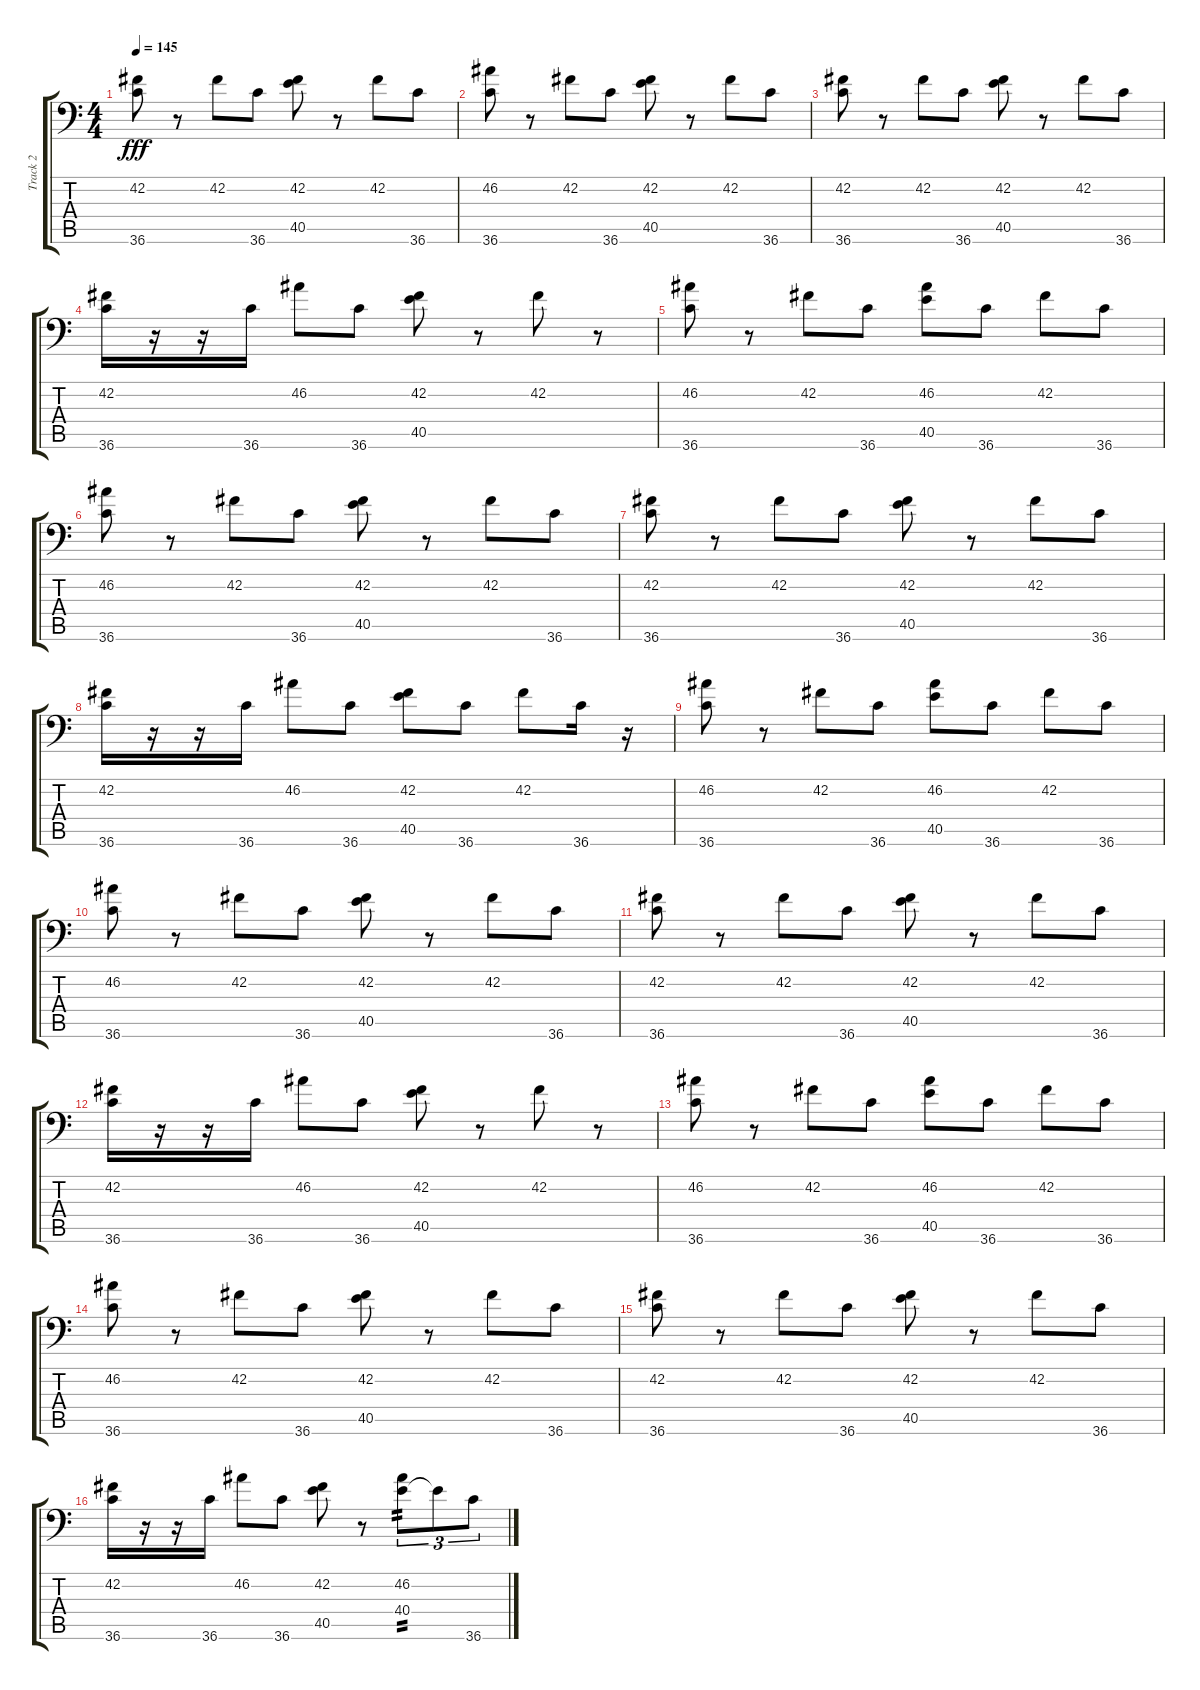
\track ("Track 2" "Track 2") {instrument acousticgrandpiano}
\staff {score tabs}
\tuning (C-1 C-1 C-1 C-1 C-1 C-1) {hide}
\ts (4 4)
\tempo 145
\clef f4
\ks c
(42.2 36.6).8{dy fff} r.8 42.2.8 36.6.8 (42.2 40.5).8 r.8 42.2.8 36.6.8 |
(46.2 36.6).8 r.8 42.2.8 36.6.8 (42.2 40.5).8 r.8 42.2.8 36.6.8 |
(42.2 36.6).8 r.8 42.2.8 36.6.8 (42.2 40.5).8 r.8 42.2.8 36.6.8 |
(42.2 36.6).16 r.16 r.16 36.6.16 46.2.8 36.6.8 (42.2 40.5).8 r.8 42.2.8 r.8 |
(46.2 36.6).8 r.8 42.2.8 36.6.8 (46.2 40.5).8 36.6.8 42.2.8 36.6.8 |
(46.2 36.6).8 r.8 42.2.8 36.6.8 (42.2 40.5).8 r.8 42.2.8 36.6.8 |
(42.2 36.6).8 r.8 42.2.8 36.6.8 (42.2 40.5).8 r.8 42.2.8 36.6.8 |
(42.2 36.6).16 r.16 r.16 36.6.16 46.2.8 36.6.8 (42.2 40.5).8 36.6.8 42.2.8 36.6.16 r.16 |
(46.2 36.6).8 r.8 42.2.8 36.6.8 (46.2 40.5).8 36.6.8 42.2.8 36.6.8 |
(46.2 36.6).8 r.8 42.2.8 36.6.8 (42.2 40.5).8 r.8 42.2.8 36.6.8 |
(42.2 36.6).8 r.8 42.2.8 36.6.8 (42.2 40.5).8 r.8 42.2.8 36.6.8 |
(42.2 36.6).16 r.16 r.16 36.6.16 46.2.8 36.6.8 (42.2 40.5).8 r.8 42.2.8 r.8 |
(46.2 36.6).8 r.8 42.2.8 36.6.8 (46.2 40.5).8 36.6.8 42.2.8 36.6.8 |
(46.2 36.6).8 r.8 42.2.8 36.6.8 (42.2 40.5).8 r.8 42.2.8 36.6.8 |
(42.2 36.6).8 r.8 42.2.8 36.6.8 (42.2 40.5).8 r.8 42.2.8 36.6.8 |
(42.2 36.6).16 r.16 r.16 36.6.16 46.2.8 36.6.8 (42.2 40.5).8 r.8 (46.2 40.4).8{tu (3 2) tp 2} 40.4{t}.8{tu (3 2)} 36.6.8{tu (3 2)}
